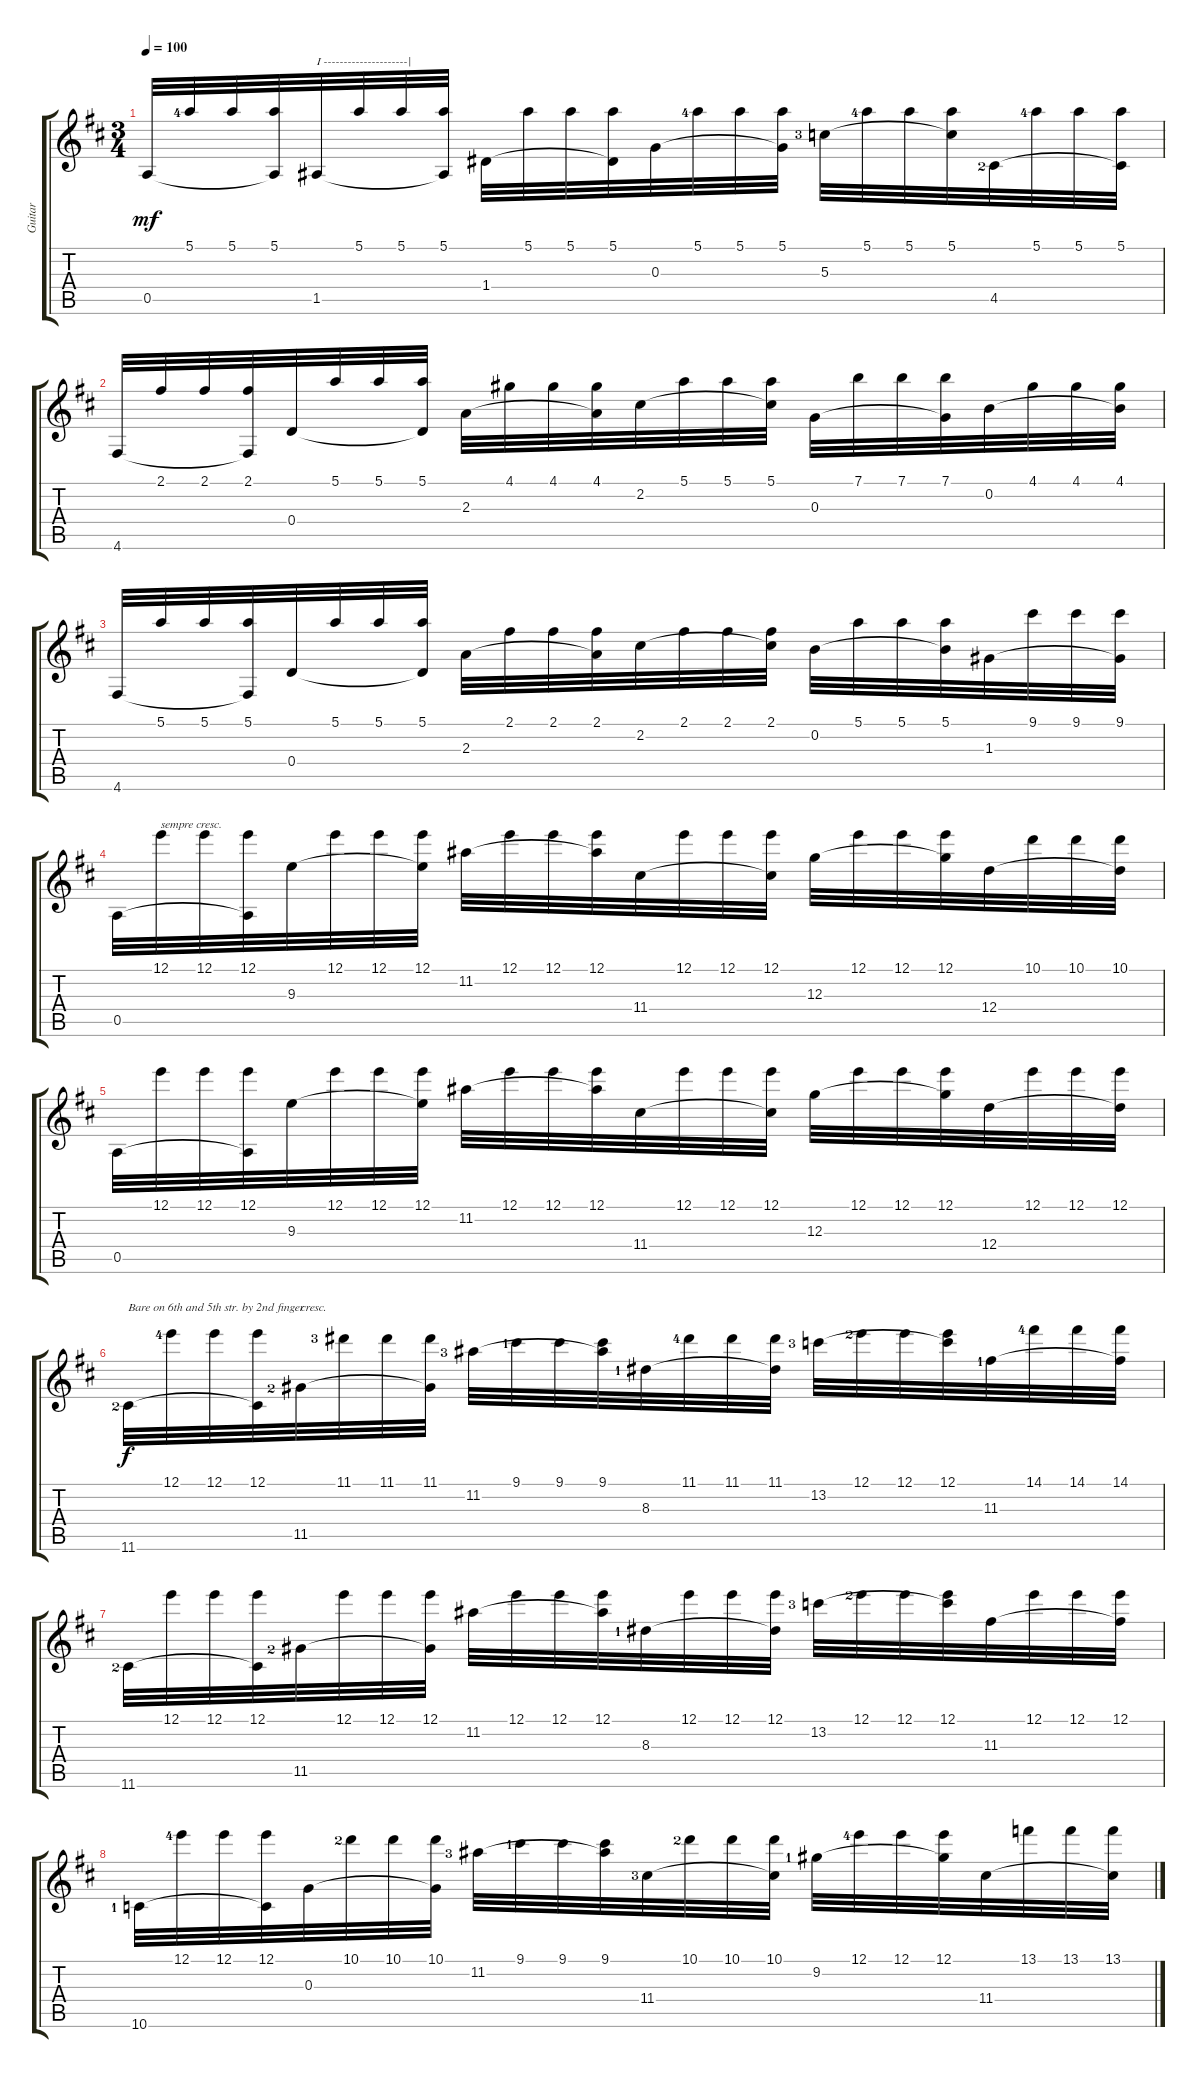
\track ("Guitar" "Guitar") {instrument acousticguitarnylon}
\staff {score tabs}
\tuning (E4 B3 G3 D3 A2 D2) {hide}
\ts (3 4)
\tempo 100
\clef g2
\ks d
0.5.32{dy mf} 5.1{lf 5}.32 5.1.32 (5.1 0.5{t}).32 1.5.32{txt "I ---------------------|"} 5.1.32 5.1.32 (5.1 1.5{t}).32 1.4.32 5.1.32 5.1.32 (5.1 1.4{t}).32 0.3.32 5.1{lf 5}.32 5.1.32 (5.1 0.3{t}).32 5.3{lf 4}.32 5.1{lf 5}.32 5.1.32 (5.1 5.3{t}).32 4.5{lf 3}.32 5.1{lf 5}.32 5.1.32 (5.1 4.5{t}).32 |
4.6.32 2.1.32 2.1.32 (2.1 4.6{t}).32 0.4.32 5.1.32 5.1.32 (5.1 0.4{t}).32 2.3.32 4.1.32 4.1.32 (4.1 2.3{t}).32 2.2.32 5.1.32 5.1.32 (5.1 2.2{t}).32 0.3.32 7.1.32 7.1.32 (7.1 0.3{t}).32 0.2.32 4.1.32 4.1.32 (4.1 0.2{t}).32 |
4.6.32 5.1.32 5.1.32 (5.1 4.6{t}).32 0.4.32 5.1.32 5.1.32 (5.1 0.4{t}).32 2.3.32 2.1.32 2.1.32 (2.1 2.3{t}).32 2.2.32 2.1.32 2.1.32 (2.1 2.2{t}).32 0.2.32 5.1.32 5.1.32 (5.1 0.2{t}).32 1.3.32 9.1.32 9.1.32 (9.1 1.3{t}).32 |
0.5.32 12.1.32{txt "sempre cresc."} 12.1.32 (12.1 0.5{t}).32 9.3.32 12.1.32 12.1.32 (12.1 9.3{t}).32 11.2.32 12.1.32 12.1.32 (12.1 11.2{t}).32 11.4.32 12.1.32 12.1.32 (12.1 11.4{t}).32 12.3.32 12.1.32 12.1.32 (12.1 12.3{t}).32 12.4.32 10.1.32 10.1.32 (10.1 12.4{t}).32 |
0.5.32 12.1.32 12.1.32 (12.1 0.5{t}).32 9.3.32 12.1.32 12.1.32 (12.1 9.3{t}).32 11.2.32 12.1.32 12.1.32 (12.1 11.2{t}).32 11.4.32 12.1.32 12.1.32 (12.1 11.4{t}).32 12.3.32 12.1.32 12.1.32 (12.1 12.3{t}).32 12.4.32 12.1.32 12.1.32 (12.1 12.4{t}).32 |
11.6{lf 3}.32{txt "Bare on 6th and 5th str. by 2nd finger" dy f} 12.1{lf 5}.32 12.1.32 (12.1 11.6{t}).32 11.5{lf 3}.32{txt "cresc."} 11.1{lf 4}.32 11.1.32 (11.1 11.5{t}).32 11.2{lf 4}.32 9.1{lf 2}.32 9.1.32 (9.1 11.2{t}).32 8.3{lf 2}.32 11.1{lf 5}.32 11.1.32 (11.1 8.3{t}).32 13.2{lf 4}.32 12.1{lf 3}.32 12.1.32 (12.1 13.2{t}).32 11.3{lf 2}.32 14.1{lf 5}.32 14.1.32 (14.1 11.3{t}).32 |
11.6{lf 3}.32 12.1.32 12.1.32 (12.1 11.6{t}).32 11.5{lf 3}.32 12.1.32 12.1.32 (12.1 11.5{t}).32 11.2.32 12.1.32 12.1.32 (12.1 11.2{t}).32 8.3{lf 2}.32 12.1.32 12.1.32 (12.1 8.3{t}).32 13.2{lf 4}.32 12.1{lf 3}.32 12.1.32 (12.1 13.2{t}).32 11.3.32 12.1.32 12.1.32 (12.1 11.3{t}).32 |
10.6{lf 2}.32 12.1{lf 5}.32 12.1.32 (12.1 10.6{t}).32 0.3.32 10.1{lf 3}.32 10.1.32 (10.1 0.3{t}).32 11.2{lf 4}.32 9.1{lf 2}.32 9.1.32 (9.1 11.2{t}).32 11.4{lf 4}.32 10.1{lf 3}.32 10.1.32 (10.1 11.4{t}).32 9.2{lf 2}.32 12.1{lf 5}.32 12.1.32 (12.1 9.2{t}).32 11.4.32 13.1.32 13.1.32 (13.1 11.4{t}).32
